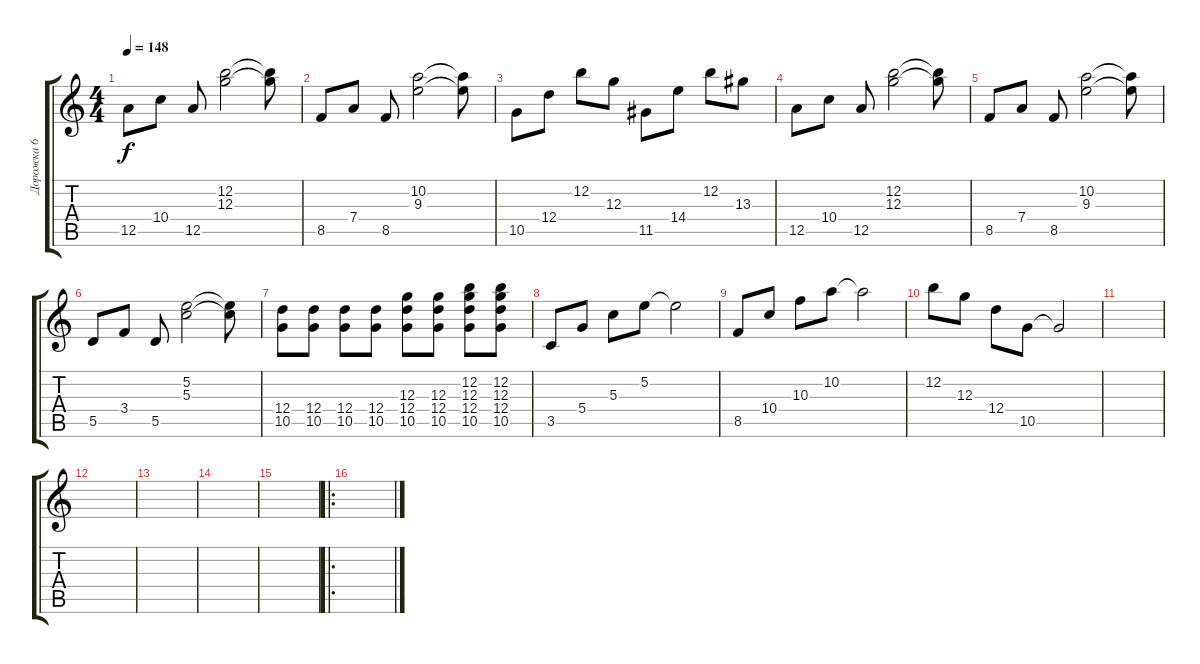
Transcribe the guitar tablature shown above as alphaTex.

\track ("Дорожка 6" "Дорожка 6") {instrument electricguitarclean}
\staff {score tabs}
\tuning (E4 B3 G3 D3 A2 E2) {hide}
\ts (4 4)
\tempo 148
\clef g2
\ks c
12.5.8{dy f} 10.4.8 12.5.8 (12.2 12.3).2 (12.2{t} 12.3{t}).8 |
8.5.8 7.4.8 8.5.8 (10.2 9.3).2 (10.2{t} 9.3{t}).8 |
10.5.8 12.4.8 12.2.8 12.3.8 11.5.8 14.4.8 12.2.8 13.3.8 |
12.5.8 10.4.8 12.5.8 (12.2 12.3).2 (12.2{t} 12.3{t}).8 |
8.5.8 7.4.8 8.5.8 (10.2 9.3).2 (10.2{t} 9.3{t}).8 |
5.5.8 3.4.8 5.5.8 (5.2 5.3).2 (5.2{t} 5.3{t}).8 |
(12.4 10.5).8 (12.4 10.5).8 (12.4 10.5).8 (12.4 10.5).8 (12.3 12.4 10.5).8 (12.3 12.4 10.5).8 (12.2 12.3 12.4 10.5).8 (12.2 12.3 12.4 10.5).8 |
3.5.8 5.4.8 5.3.8 5.2.8 5.2{t}.2 |
8.5.8 10.4.8 10.3.8 10.2.8 10.2{t}.2 |
12.2.8 12.3.8 12.4.8 10.5.8 10.5{t}.2 |
|
|
|
|
|
\ro
